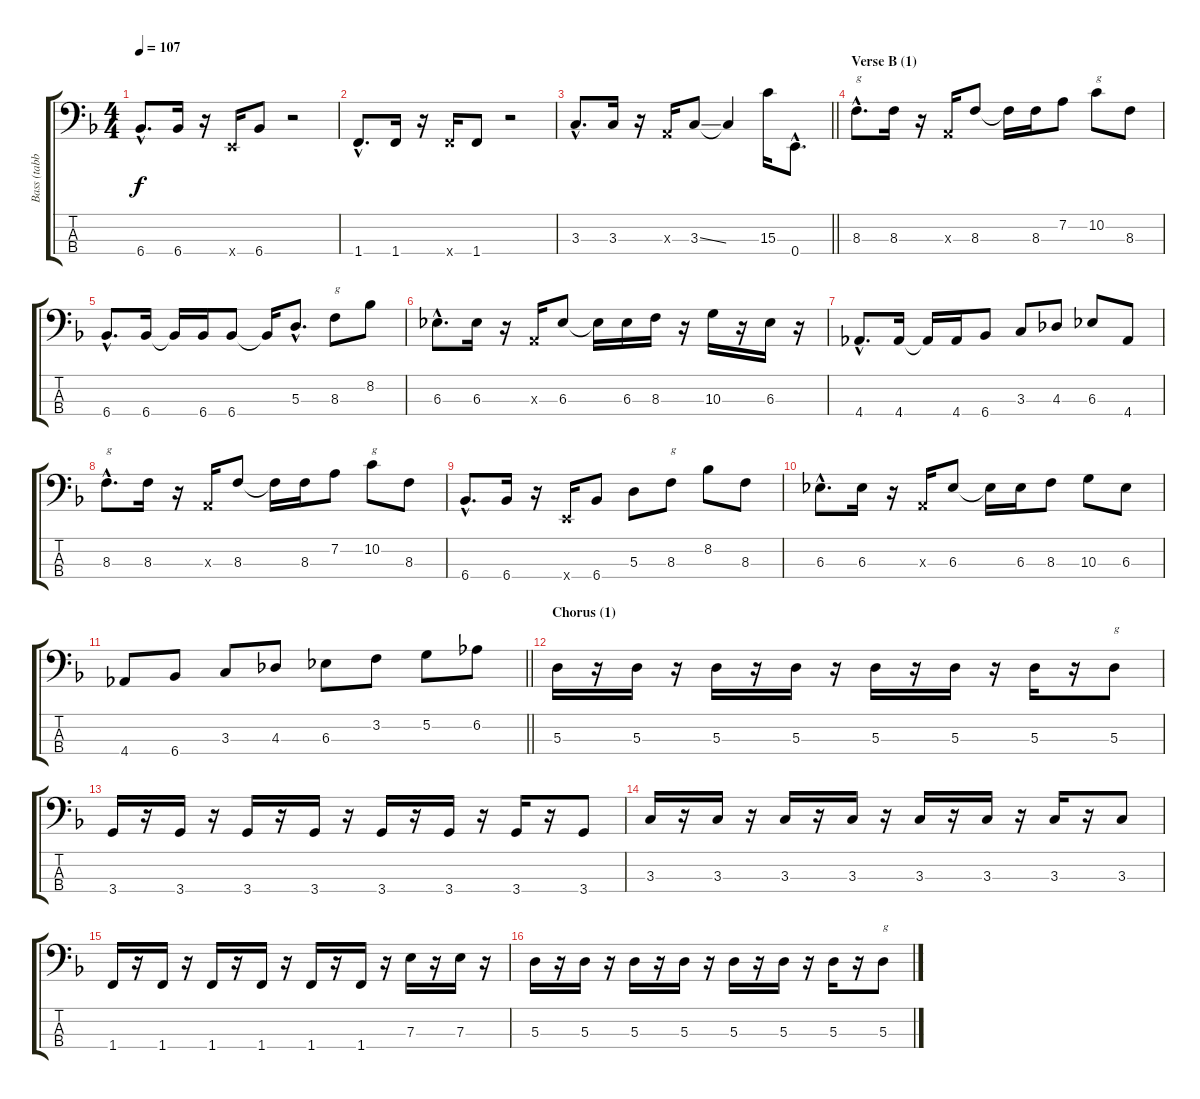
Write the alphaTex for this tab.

\track ("Bass (tabbed)" "Bass (tabb") {instrument distortionguitar}
\staff {score tabs}
\tuning (G2 D2 A1 E1) {hide}
\ts (4 4)
\tempo 107
\clef f4
\ks dminor
6.4{hac}.8{d dy f} 6.4.16 r.16 0.4{x}.16 6.4.8 r.2 |
1.4{hac}.8{d} 1.4.16 r.16 1.4{x}.16 1.4.8 r.2 |
\barLineRight lightlight
3.3{hac}.8{d} 3.3.16 r.16 0.3{x}.16 3.3{ss}.8 3.3{t}.4 15.3.16 0.4{hac}.8{d} |
\section ("" "Verse B (1)")
8.3{hac}.8{d txt "g"} 8.3.16 r.16 0.3{x}.16 8.3.8 8.3{t}.16 8.3.16 7.2.8 10.2.8{txt "g"} 8.3.8 |
6.4{hac}.8{d} 6.4.16 6.4{t}.16 6.4.16 6.4.8 6.4{t}.16 5.3{hac}.8{d} 8.3.8{txt "g"} 8.2.8 |
6.3{hac}.8{d} 6.3.16 r.16 0.3{x}.16 6.3.8 6.3{t}.16 6.3.16 8.3.16 r.16 10.3.16 r.16 6.3.16 r.16 |
4.4{hac}.8{d} 4.4.16 4.4{t}.16 4.4.16 6.4.8 3.3.8 4.3.8 6.3.8 4.4.8 |
8.3{hac}.8{d txt "g"} 8.3.16 r.16 0.3{x}.16 8.3.8 8.3{t}.16 8.3.16 7.2.8 10.2.8{txt "g"} 8.3.8 |
6.4{hac}.8{d} 6.4.16 r.16 0.4{x}.16 6.4.8 5.3.8 8.3.8{txt "g"} 8.2.8 8.3.8 |
6.3{hac}.8{d} 6.3.16 r.16 0.3{x}.16 6.3.8 6.3{t}.16 6.3.16 8.3.8 10.3.8 6.3.8 |
\barLineRight lightlight
4.4.8 6.4.8 3.3.8 4.3.8 6.3.8 3.2.8 5.2.8 6.2.8 |
\section ("" "Chorus (1)")
5.3.16 r.16 5.3.16 r.16 5.3.16 r.16 5.3.16 r.16 5.3.16 r.16 5.3.16 r.16 5.3.16 r.16 5.3.8{txt "g"} |
3.4.16 r.16 3.4.16 r.16 3.4.16 r.16 3.4.16 r.16 3.4.16 r.16 3.4.16 r.16 3.4.16 r.16 3.4.8 |
3.3.16 r.16 3.3.16 r.16 3.3.16 r.16 3.3.16 r.16 3.3.16 r.16 3.3.16 r.16 3.3.16 r.16 3.3.8 |
1.4.16 r.16 1.4.16 r.16 1.4.16 r.16 1.4.16 r.16 1.4.16 r.16 1.4.16 r.16 7.3.16 r.16 7.3.16 r.16 |
5.3.16 r.16 5.3.16 r.16 5.3.16 r.16 5.3.16 r.16 5.3.16 r.16 5.3.16 r.16 5.3.16 r.16 5.3.8{txt "g"}
